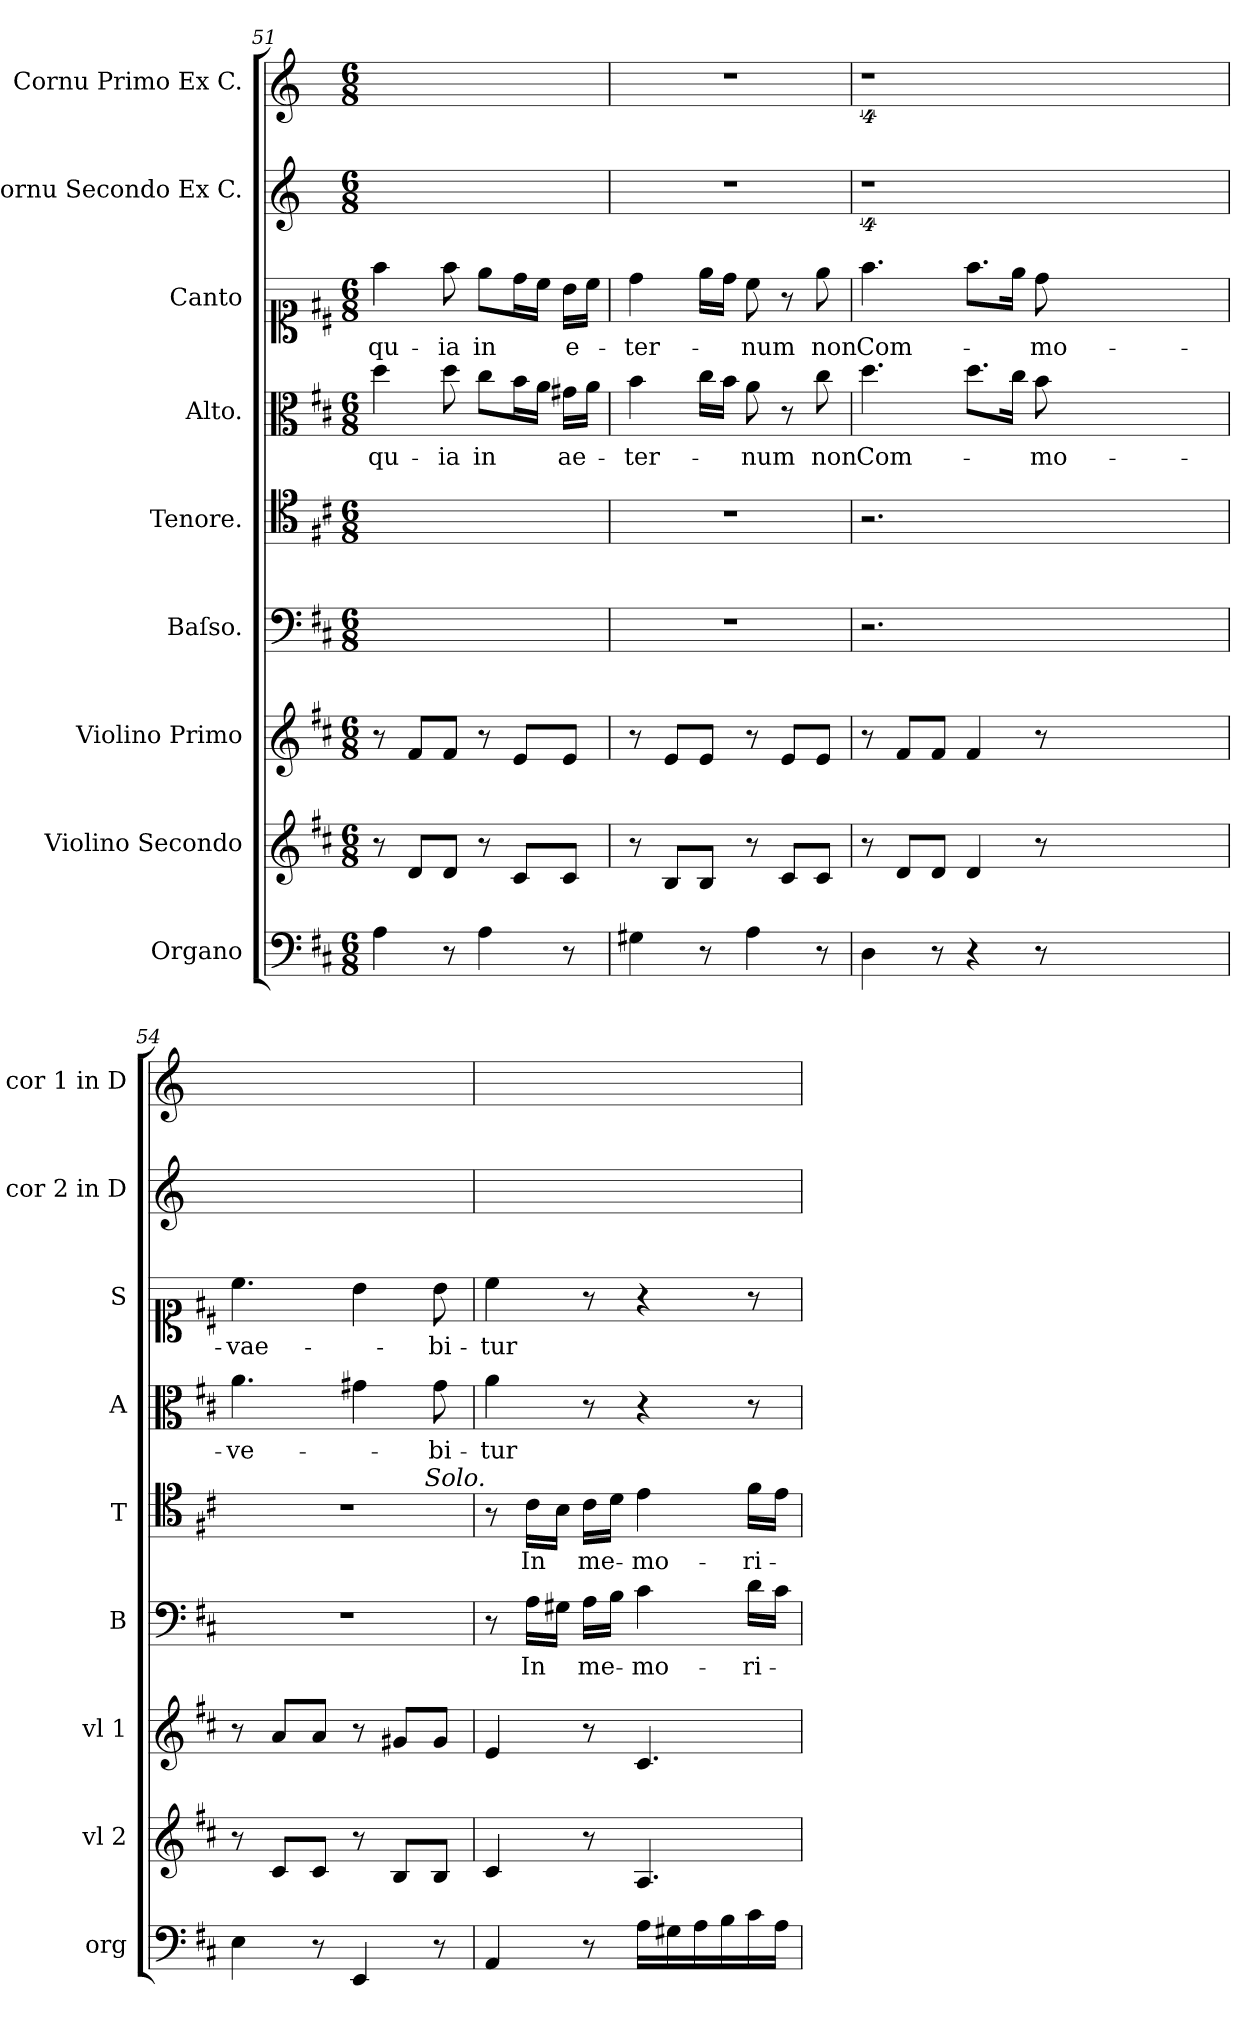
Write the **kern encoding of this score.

**kern	**kern	**kern	**kern	**text	**kern	**text	**kern	**text	**kern	**text	**kern	**kern
*part9	*part8	*part7	*part6	*part6	*part5	*part5	*part4	*part4	*part3	*part3	*part2	*part1
*staff9	*staff8	*staff7	*staff6	*staff6	*staff5	*staff5	*staff4	*staff4	*staff3	*staff3	*staff2	*staff1
*I"Organo	*I"Violino Secondo	*I"Violino Primo	*I"Baſso.	*	*I"Tenore.	*	*I"Alto.	*	*I"Canto	*	*I"Cornu Secondo Ex C.	*I"Cornu Primo Ex C.
*I'org	*I'vl 2	*I'vl 1	*I'B	*	*I'T	*	*I'A	*	*I'S	*	*I'cor 2 in D	*I'cor 1 in D
*clefF4	*clefG2	*clefG2	*clefF4	*	*clefC4	*	*clefC3	*	*clefC1	*	*clefG2	*clefG2
*	*	*	*	*	*	*	*	*	*	*	*ITrd6c10	*ITrd6c10
*k[f#c#]	*k[f#c#]	*k[f#c#]	*k[f#c#]	*	*k[f#c#]	*	*k[f#c#]	*	*k[f#c#]	*	*k[f#c#]	*k[f#c#]
*D:	*D:	*D:	*D:	*	*D:	*	*D:	*	*D:	*	*D:	*D:
*M6/8	*M6/8	*M6/8	*M6/8	*	*M6/8	*	*M6/8	*	*M6/8	*	*M6/8	*M6/8
=51	=51	=51	=51	=51	=51	=51	=51	=51	=51	=51	=51	=51
4A\	8r	8r	2.ryy	.	2.ryy	.	4dd\	qu-	4ff#\	qu-	2.ryy	2.ryy
.	8d/L	8f#/L	.	.	.	.	.	.	.	.	.	.
8r	8d/J	8f#/J	.	.	.	.	8dd\	-ia	8ff#\	-ia	.	.
4A\	8r	8r	.	.	.	.	8cc#\L	in	8ee\L	in	.	.
.	8c#/L	8e/L	.	.	.	.	16b\L	.	16dd\L	.	.	.
.	.	.	.	.	.	.	16a\JJ	.	16cc#\JJ	.	.	.
8r	8c#/J	8e/J	.	.	.	.	16g#X\LL	ae-	16b\LL	e-	.	.
.	.	.	.	.	.	.	16a\JJ	.	16cc#\JJ	.	.	.
=52	=52	=52	=52	=52	=52	=52	=52	=52	=52	=52	=52	=52
4G#X\	8r	8r	2.r	.	2.r	.	4b\	-ter-	4dd\	-ter-	2.r	2.r
.	8B/L	8e/L	.	.	.	.	.	.	.	.	.	.
8r	8B/J	8e/J	.	.	.	.	16cc#\LL	.	16ee\LL	.	.	.
.	.	.	.	.	.	.	16b\JJ	.	16dd\JJ	.	.	.
4A\	8r	8r	.	.	.	.	8a\	-num	8cc#\	-num	.	.
.	8c#/L	8e/L	.	.	.	.	8r	.	8r	.	.	.
8r	8c#/J	8e/J	.	.	.	.	8cc#\	non	8ee\	non	.	.
=53	=53	=53	=53	=53	=53	=53	=53	=53	=53	=53	=53	=53
4D\	8r	8r	2.r	.	2.r	.	4.dd\	Com-	4.ff#\	Com-	4%9r	4%9r
.	8d/L	8f#/L	.	.	.	.	.	.	.	.	.	.
8r	8d/J	8f#/J	.	.	.	.	.	.	.	.	.	.
4r	4d/	4f#/	.	.	.	.	8.dd\L	.	8.ff#\L	.	.	.
.	.	.	.	.	.	.	16cc#\Jk	.	16ee\Jk	.	.	.
8r	8r	8r	.	.	.	.	8b\	-mo-	8dd\	-mo-	.	.
1.ryy	1.ryy	1.ryy	1.ryy	.	1.ryy	.	1.ryy	.	1.ryy	.	.	.
=54	=54	=54	=54	=54	=54	=54	=54	=54	=54	=54	=54	=54
4E\	8r	8r	2.r	.	2.r	.	4.a\	-ve-	4.cc#\	-vae-	2.ryy	2.ryy
.	8c#/L	8a/L	.	.	.	.	.	.	.	.	.	.
8r	8c#/J	8a/J	.	.	.	.	.	.	.	.	.	.
4EE/	8r	8r	.	.	.	.	4g#X\	.	4b\	.	.	.
.	8B/L	8g#X/L	.	.	.	.	.	.	.	.	.	.
8r	8B/J	8g#/J	.	.	.	.	8g#\	-bi-	8b\	-bi-	.	.
=55	=55	=55	=55	=55	=55	=55	=55	=55	=55	=55	=55	=55
!	!	!	!	!	!LO:TX:a:i:rj:t=Solo.	!	!	!	!	!	!	!
4AA/	4c#/	4e/	8r	.	8r	.	4a\	-tur	4cc#\	-tur	2.ryy	2.ryy
.	.	.	16A\LL	In	16c#\LL	In	.	.	.	.	.	.
.	.	.	16G#X\JJ	.	16B\JJ	.	.	.	.	.	.	.
8r	8r	8r	16A\LL	me-	16c#\LL	me-	8r	.	8r	.	.	.
.	.	.	16B\JJ	.	16d\JJ	.	.	.	.	.	.	.
16A\LL	4.A/	4.c#/	4c#\	-mo-	4e\	-mo-	4r	.	4r	.	.	.
16G#X\	.	.	.	.	.	.	.	.	.	.	.	.
16A\	.	.	.	.	.	.	.	.	.	.	.	.
16B\	.	.	.	.	.	.	.	.	.	.	.	.
16c#\	.	.	16d\LL	-ri-	16f#\LL	-ri-	8r	.	8r	.	.	.
16A\JJ	.	.	16c#\JJ	.	16e\JJ	.	.	.	.	.	.	.
=	=	=	=	=	=	=	=	=	=	=	=	=
*-	*-	*-	*-	*-	*-	*-	*-	*-	*-	*-	*-	*-
